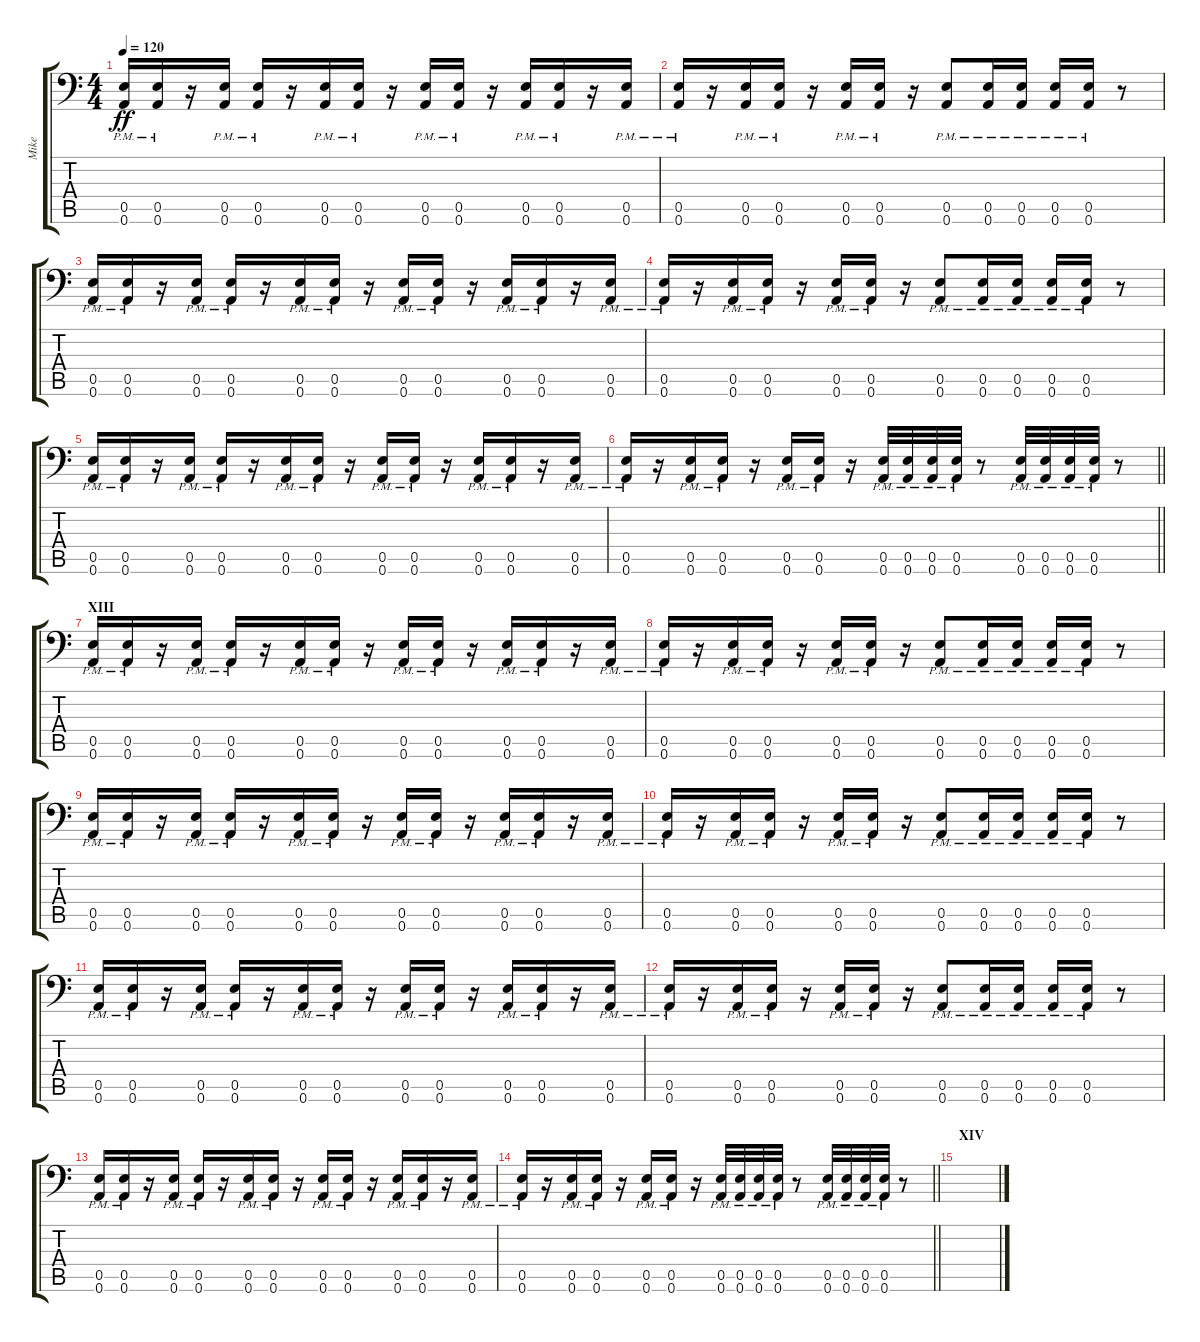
\track ("Mike" "Mike") {instrument distortionguitar}
\staff {score tabs}
\tuning (B3 Gb3 D3 A2 E2 A1) {hide}
\ts (4 4)
\tempo 120
\clef f4
\ks c
(0.5{pm} 0.6{pm}).16{dy ff} (0.5{pm} 0.6{pm}).16 r.16 (0.5{pm} 0.6{pm}).16 (0.5{pm} 0.6{pm}).16 r.16 (0.5{pm} 0.6{pm}).16 (0.5{pm} 0.6{pm}).16 r.16 (0.5{pm} 0.6{pm}).16 (0.5{pm} 0.6{pm}).16 r.16 (0.5{pm} 0.6{pm}).16 (0.5{pm} 0.6{pm}).16 r.16 (0.5{pm} 0.6{pm}).16 |
(0.5{pm} 0.6{pm}).16 r.16 (0.5{pm} 0.6{pm}).16 (0.5{pm} 0.6{pm}).16 r.16 (0.5{pm} 0.6{pm}).16 (0.5{pm} 0.6{pm}).16 r.16 (0.5{pm} 0.6{pm}).8 (0.5{pm} 0.6{pm}).16 (0.5{pm} 0.6{pm}).16 (0.5{pm} 0.6{pm}).16 (0.5{pm} 0.6{pm}).16 r.8 |
(0.5{pm} 0.6{pm}).16 (0.5{pm} 0.6{pm}).16 r.16 (0.5{pm} 0.6{pm}).16 (0.5{pm} 0.6{pm}).16 r.16 (0.5{pm} 0.6{pm}).16 (0.5{pm} 0.6{pm}).16 r.16 (0.5{pm} 0.6{pm}).16 (0.5{pm} 0.6{pm}).16 r.16 (0.5{pm} 0.6{pm}).16 (0.5{pm} 0.6{pm}).16 r.16 (0.5{pm} 0.6{pm}).16 |
(0.5{pm} 0.6{pm}).16 r.16 (0.5{pm} 0.6{pm}).16 (0.5{pm} 0.6{pm}).16 r.16 (0.5{pm} 0.6{pm}).16 (0.5{pm} 0.6{pm}).16 r.16 (0.5{pm} 0.6{pm}).8 (0.5{pm} 0.6{pm}).16 (0.5{pm} 0.6{pm}).16 (0.5{pm} 0.6{pm}).16 (0.5{pm} 0.6{pm}).16 r.8 |
(0.5{pm} 0.6{pm}).16 (0.5{pm} 0.6{pm}).16 r.16 (0.5{pm} 0.6{pm}).16 (0.5{pm} 0.6{pm}).16 r.16 (0.5{pm} 0.6{pm}).16 (0.5{pm} 0.6{pm}).16 r.16 (0.5{pm} 0.6{pm}).16 (0.5{pm} 0.6{pm}).16 r.16 (0.5{pm} 0.6{pm}).16 (0.5{pm} 0.6{pm}).16 r.16 (0.5{pm} 0.6{pm}).16 |
\barLineRight lightlight
(0.5{pm} 0.6{pm}).16 r.16 (0.5{pm} 0.6{pm}).16 (0.5{pm} 0.6{pm}).16 r.16 (0.5{pm} 0.6{pm}).16 (0.5{pm} 0.6{pm}).16 r.16 (0.5{pm} 0.6{pm}).32 (0.5{pm} 0.6{pm}).32 (0.5{pm} 0.6{pm}).32 (0.5{pm} 0.6{pm}).32 r.8 (0.5{pm} 0.6{pm}).32 (0.5{pm} 0.6{pm}).32 (0.5{pm} 0.6{pm}).32 (0.5{pm} 0.6{pm}).32 r.8 |
\section ("" "XIII")
(0.5{pm} 0.6{pm}).16{volume 13 balance 8} (0.5{pm} 0.6{pm}).16 r.16 (0.5{pm} 0.6{pm}).16 (0.5{pm} 0.6{pm}).16 r.16 (0.5{pm} 0.6{pm}).16 (0.5{pm} 0.6{pm}).16 r.16 (0.5{pm} 0.6{pm}).16 (0.5{pm} 0.6{pm}).16 r.16 (0.5{pm} 0.6{pm}).16 (0.5{pm} 0.6{pm}).16 r.16 (0.5{pm} 0.6{pm}).16 |
(0.5{pm} 0.6{pm}).16 r.16 (0.5{pm} 0.6{pm}).16 (0.5{pm} 0.6{pm}).16 r.16 (0.5{pm} 0.6{pm}).16 (0.5{pm} 0.6{pm}).16 r.16 (0.5{pm} 0.6{pm}).8 (0.5{pm} 0.6{pm}).16 (0.5{pm} 0.6{pm}).16 (0.5{pm} 0.6{pm}).16 (0.5{pm} 0.6{pm}).16 r.8 |
(0.5{pm} 0.6{pm}).16 (0.5{pm} 0.6{pm}).16 r.16 (0.5{pm} 0.6{pm}).16 (0.5{pm} 0.6{pm}).16 r.16 (0.5{pm} 0.6{pm}).16 (0.5{pm} 0.6{pm}).16 r.16 (0.5{pm} 0.6{pm}).16 (0.5{pm} 0.6{pm}).16 r.16 (0.5{pm} 0.6{pm}).16 (0.5{pm} 0.6{pm}).16 r.16 (0.5{pm} 0.6{pm}).16 |
(0.5{pm} 0.6{pm}).16 r.16 (0.5{pm} 0.6{pm}).16 (0.5{pm} 0.6{pm}).16 r.16 (0.5{pm} 0.6{pm}).16 (0.5{pm} 0.6{pm}).16 r.16 (0.5{pm} 0.6{pm}).8 (0.5{pm} 0.6{pm}).16 (0.5{pm} 0.6{pm}).16 (0.5{pm} 0.6{pm}).16 (0.5{pm} 0.6{pm}).16 r.8 |
(0.5{pm} 0.6{pm}).16 (0.5{pm} 0.6{pm}).16 r.16 (0.5{pm} 0.6{pm}).16 (0.5{pm} 0.6{pm}).16 r.16 (0.5{pm} 0.6{pm}).16 (0.5{pm} 0.6{pm}).16 r.16 (0.5{pm} 0.6{pm}).16 (0.5{pm} 0.6{pm}).16 r.16 (0.5{pm} 0.6{pm}).16 (0.5{pm} 0.6{pm}).16 r.16 (0.5{pm} 0.6{pm}).16 |
(0.5{pm} 0.6{pm}).16 r.16 (0.5{pm} 0.6{pm}).16 (0.5{pm} 0.6{pm}).16 r.16 (0.5{pm} 0.6{pm}).16 (0.5{pm} 0.6{pm}).16 r.16 (0.5{pm} 0.6{pm}).8 (0.5{pm} 0.6{pm}).16 (0.5{pm} 0.6{pm}).16 (0.5{pm} 0.6{pm}).16 (0.5{pm} 0.6{pm}).16 r.8 |
(0.5{pm} 0.6{pm}).16 (0.5{pm} 0.6{pm}).16 r.16 (0.5{pm} 0.6{pm}).16 (0.5{pm} 0.6{pm}).16 r.16 (0.5{pm} 0.6{pm}).16 (0.5{pm} 0.6{pm}).16 r.16 (0.5{pm} 0.6{pm}).16 (0.5{pm} 0.6{pm}).16 r.16 (0.5{pm} 0.6{pm}).16 (0.5{pm} 0.6{pm}).16 r.16 (0.5{pm} 0.6{pm}).16 |
\barLineRight lightlight
(0.5{pm} 0.6{pm}).16 r.16 (0.5{pm} 0.6{pm}).16 (0.5{pm} 0.6{pm}).16 r.16 (0.5{pm} 0.6{pm}).16 (0.5{pm} 0.6{pm}).16 r.16 (0.5{pm} 0.6{pm}).32 (0.5{pm} 0.6{pm}).32 (0.5{pm} 0.6{pm}).32 (0.5{pm} 0.6{pm}).32 r.8 (0.5{pm} 0.6{pm}).32 (0.5{pm} 0.6{pm}).32 (0.5{pm} 0.6{pm}).32 (0.5{pm} 0.6{pm}).32 r.8 |
\section ("" "XIV")
